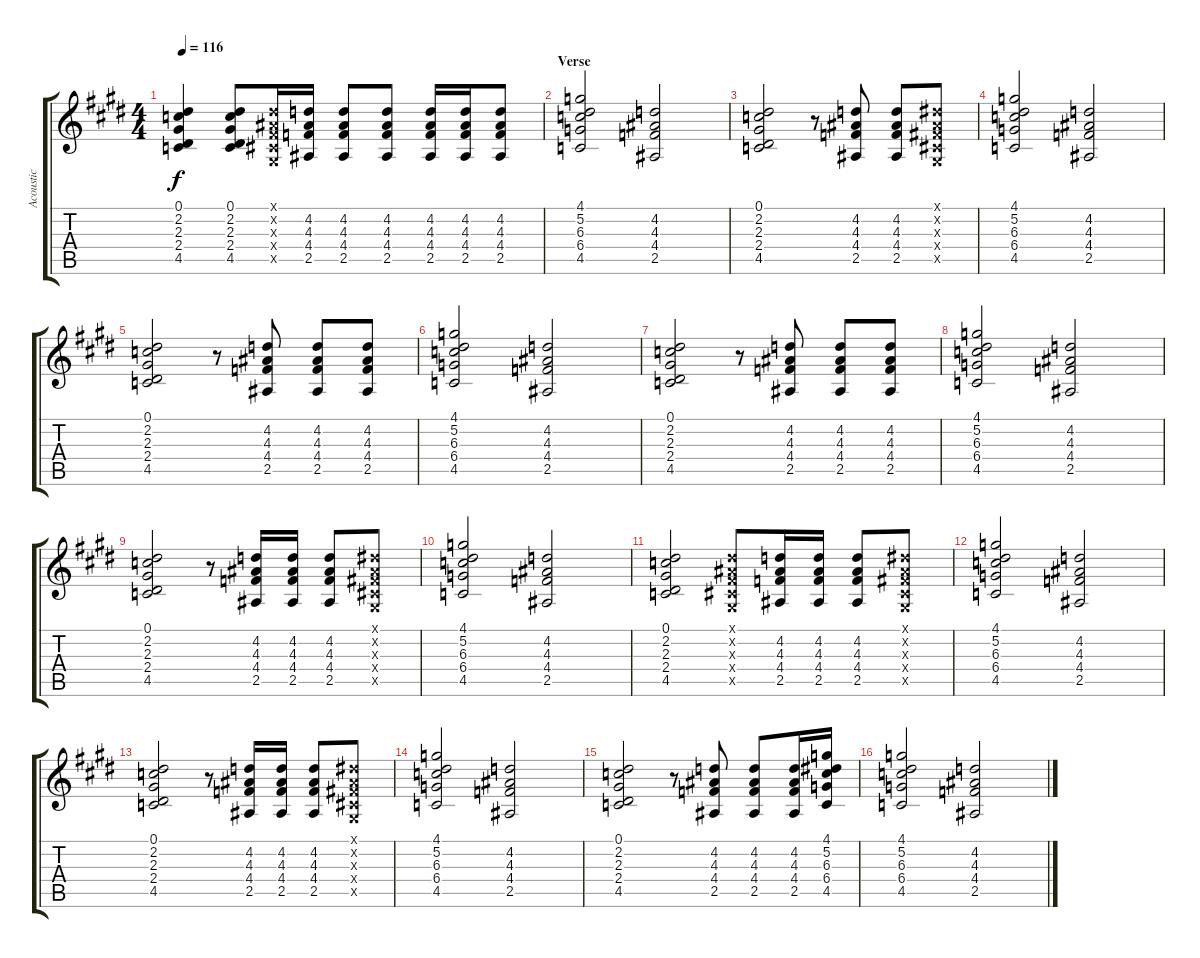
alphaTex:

\track ("Acoustic" "Acoustic") {instrument acousticguitarsteel}
\staff {score tabs}
\tuning (Eb4 Bb3 Gb3 Db3 Ab2 Eb2) {hide}
\ts (4 4)
\tempo 116
\clef g2
\ks c#minor
(0.1 2.2 2.3 2.4 4.5).4{dy f} (0.1 2.2 2.3 2.4 4.5).8 (0.1{x} 0.2{x} 0.3{x} 0.4{x} 0.5{x}).16 (4.2 4.3 4.4 2.5).16 (4.2 4.3 4.4 2.5).8 (4.2 4.3 4.4 2.5).8 (4.2 4.3 4.4 2.5).16 (4.2 4.3 4.4 2.5).16 (4.2 4.3 4.4 2.5).8 |
\section ("" "Verse")
(4.1 5.2 6.3 6.4 4.5).2 (4.2 4.3 4.4 2.5).2 |
(0.1 2.2 2.3 2.4 4.5).2 r.8 (4.2 4.3 4.4 2.5).8 (4.2 4.3 4.4 2.5).8 (0.1{x} 0.2{x} 0.3{x} 0.4{x} 0.5{x}).8 |
(4.1 5.2 6.3 6.4 4.5).2 (4.2 4.3 4.4 2.5).2 |
(0.1 2.2 2.3 2.4 4.5).2 r.8 (4.2 4.3 4.4 2.5).8 (4.2 4.3 4.4 2.5).8 (4.2 4.3 4.4 2.5).8 |
(4.1 5.2 6.3 6.4 4.5).2 (4.2 4.3 4.4 2.5).2 |
(0.1 2.2 2.3 2.4 4.5).2 r.8 (4.2 4.3 4.4 2.5).8 (4.2 4.3 4.4 2.5).8 (4.2 4.3 4.4 2.5).8 |
(4.1 5.2 6.3 6.4 4.5).2 (4.2 4.3 4.4 2.5).2 |
(0.1 2.2 2.3 2.4 4.5).2 r.8 (4.2 4.3 4.4 2.5).16 (4.2 4.3 4.4 2.5).16 (4.2 4.3 4.4 2.5).8 (0.1{x} 0.2{x} 0.3{x} 0.4{x} 0.5{x}).8 |
(4.1 5.2 6.3 6.4 4.5).2 (4.2 4.3 4.4 2.5).2 |
(0.1 2.2 2.3 2.4 4.5).2 (0.1{x} 0.2{x} 0.3{x} 0.4{x} 0.5{x}).8 (4.2 4.3 4.4 2.5).16 (4.2 4.3 4.4 2.5).16 (4.2 4.3 4.4 2.5).8 (0.1{x} 0.2{x} 0.3{x} 0.4{x} 0.5{x}).8 |
(4.1 5.2 6.3 6.4 4.5).2 (4.2 4.3 4.4 2.5).2 |
(0.1 2.2 2.3 2.4 4.5).2 r.8 (4.2 4.3 4.4 2.5).16 (4.2 4.3 4.4 2.5).16 (4.2 4.3 4.4 2.5).8 (0.1{x} 0.2{x} 0.3{x} 0.4{x} 0.5{x}).8 |
(4.1 5.2 6.3 6.4 4.5).2 (4.2 4.3 4.4 2.5).2 |
(0.1 2.2 2.3 2.4 4.5).2 r.8 (4.2 4.3 4.4 2.5).8 (4.2 4.3 4.4 2.5).8 (4.2 4.3 4.4 2.5).16 (4.1 5.2 6.3 6.4 4.5).16 |
(4.1 5.2 6.3 6.4 4.5).2 (4.2 4.3 4.4 2.5).2
